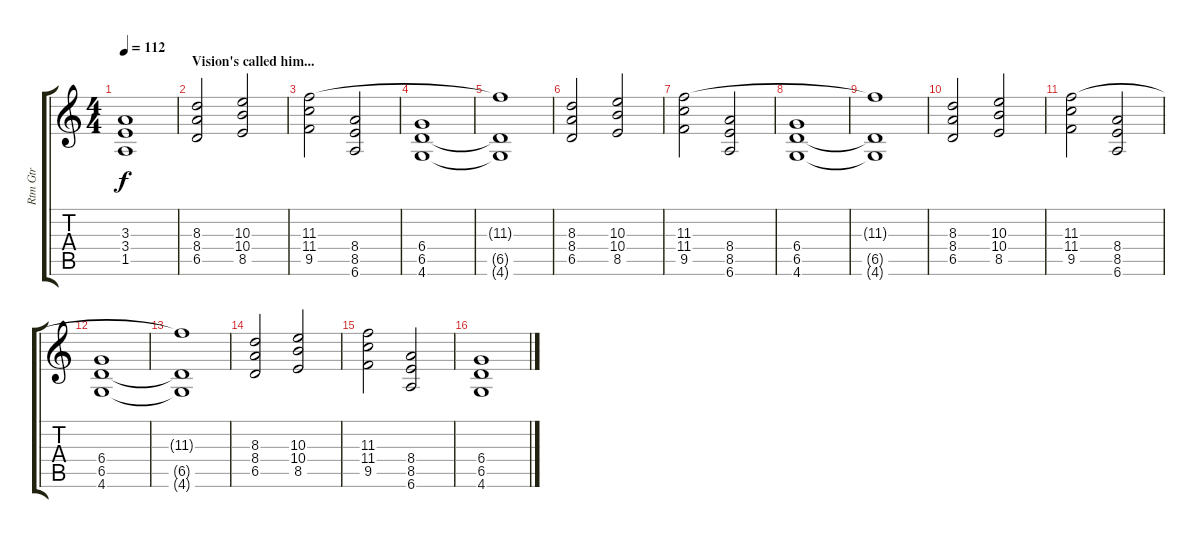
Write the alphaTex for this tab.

\track ("Rtm Gtr" "Rtm Gtr") {instrument distortionguitar}
\staff {score tabs}
\tuning (Eb4 Bb3 Gb3 Db3 Ab2 Eb2) {hide}
\ts (4 4)
\tempo 112
\clef g2
\ks c
(3.3{t} 3.4{t} 1.5{t}).1{dy f} |
\section ("" "Vision's called him...")
(8.3 8.4 6.5).2 (10.3 10.4 8.5).2 |
(11.3 11.4 9.5).2 (8.4 8.5 6.6).2 |
(6.4 6.5 4.6).1 |
(11.3{t} 6.5{t} 4.6{t}).1 |
(8.3 8.4 6.5).2 (10.3 10.4 8.5).2 |
(11.3 11.4 9.5).2 (8.4 8.5 6.6).2 |
(6.4 6.5 4.6).1 |
(11.3{t} 6.5{t} 4.6{t}).1 |
(8.3 8.4 6.5).2 (10.3 10.4 8.5).2 |
(11.3 11.4 9.5).2 (8.4 8.5 6.6).2 |
(6.4 6.5 4.6).1 |
(11.3{t} 6.5{t} 4.6{t}).1 |
(8.3 8.4 6.5).2 (10.3 10.4 8.5).2 |
(11.3 11.4 9.5).2 (8.4 8.5 6.6).2 |
(6.4 6.5 4.6).1
